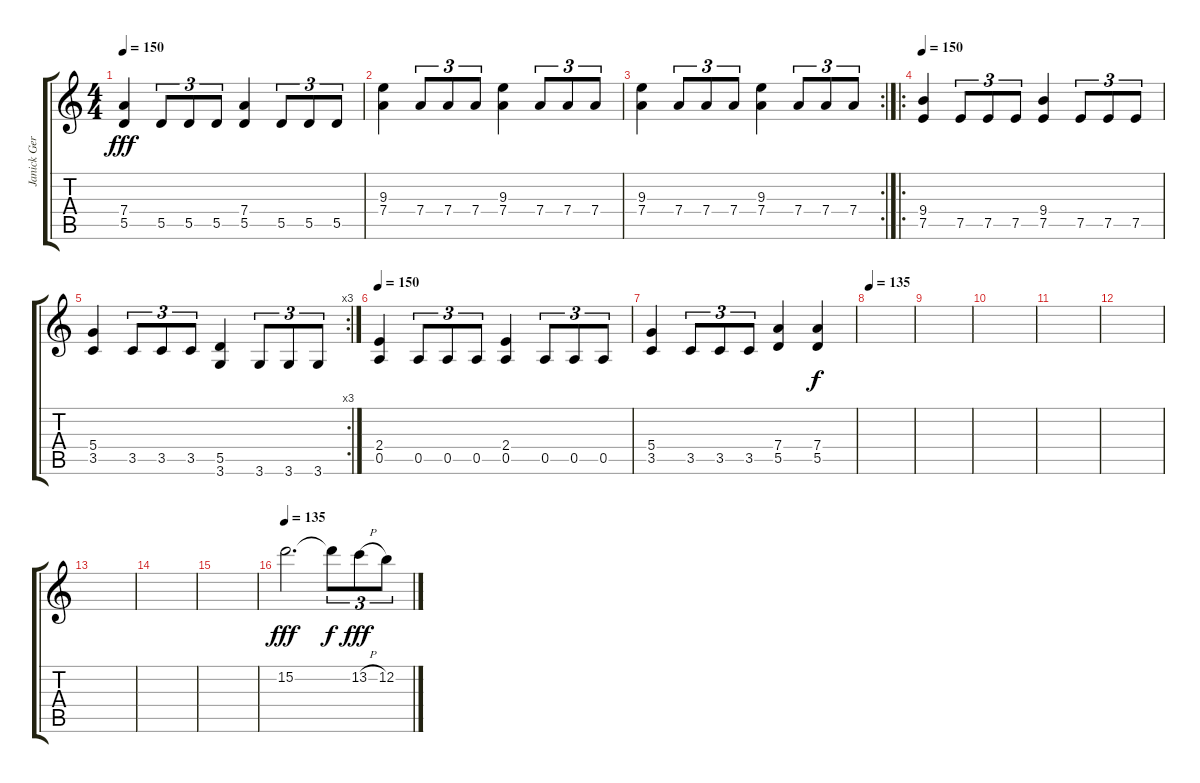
\track ("Janick Gers" "Janick Ger") {instrument distortionguitar}
\staff {score tabs}
\tuning (E4 B3 G3 D3 A2 E2) {hide}
\ts (4 4)
\tempo 150
\clef g2
\ks c
(7.4 5.5).4{dy fff} 5.5.8{tu (3 2)} 5.5.8{tu (3 2)} 5.5.8{tu (3 2)} (7.4 5.5).4 5.5.8{tu (3 2)} 5.5.8{tu (3 2)} 5.5.8{tu (3 2)} |
(9.3 7.4).4 7.4.8{tu (3 2)} 7.4.8{tu (3 2)} 7.4.8{tu (3 2)} (9.3 7.4).4 7.4.8{tu (3 2)} 7.4.8{tu (3 2)} 7.4.8{tu (3 2)} |
\rc 2
(9.3 7.4).4 7.4.8{tu (3 2)} 7.4.8{tu (3 2)} 7.4.8{tu (3 2)} (9.3 7.4).4 7.4.8{tu (3 2)} 7.4.8{tu (3 2)} 7.4.8{tu (3 2)} |
\ro
\tempo 150
(9.4 7.5).4{instrument distortionguitar} 7.5.8{tu (3 2)} 7.5.8{tu (3 2)} 7.5.8{tu (3 2)} (9.4 7.5).4 7.5.8{tu (3 2)} 7.5.8{tu (3 2)} 7.5.8{tu (3 2)} |
\rc 3
(5.4 3.5).4 3.5.8{tu (3 2)} 3.5.8{tu (3 2)} 3.5.8{tu (3 2)} (5.5 3.6).4 3.6.8{tu (3 2)} 3.6.8{tu (3 2)} 3.6.8{tu (3 2)} |
\tempo 150
(2.4 0.5).4{instrument distortionguitar} 0.5.8{tu (3 2)} 0.5.8{tu (3 2)} 0.5.8{tu (3 2)} (2.4 0.5).4 0.5.8{tu (3 2)} 0.5.8{tu (3 2)} 0.5.8{tu (3 2)} |
(5.4 3.5).4 3.5.8{tu (3 2)} 3.5.8{tu (3 2)} 3.5.8{tu (3 2)} (7.4 5.5).4 (7.4 5.5).4{dy f} |
\tempo 135
|
|
|
|
|
|
|
|
\tempo 135
15.2.2{d dy fff instrument electricguitarjazz} 15.2{t}.8{tu (3 2) dy f} 13.2{h}.8{tu (3 2) dy fff} 12.2.8{tu (3 2)}
